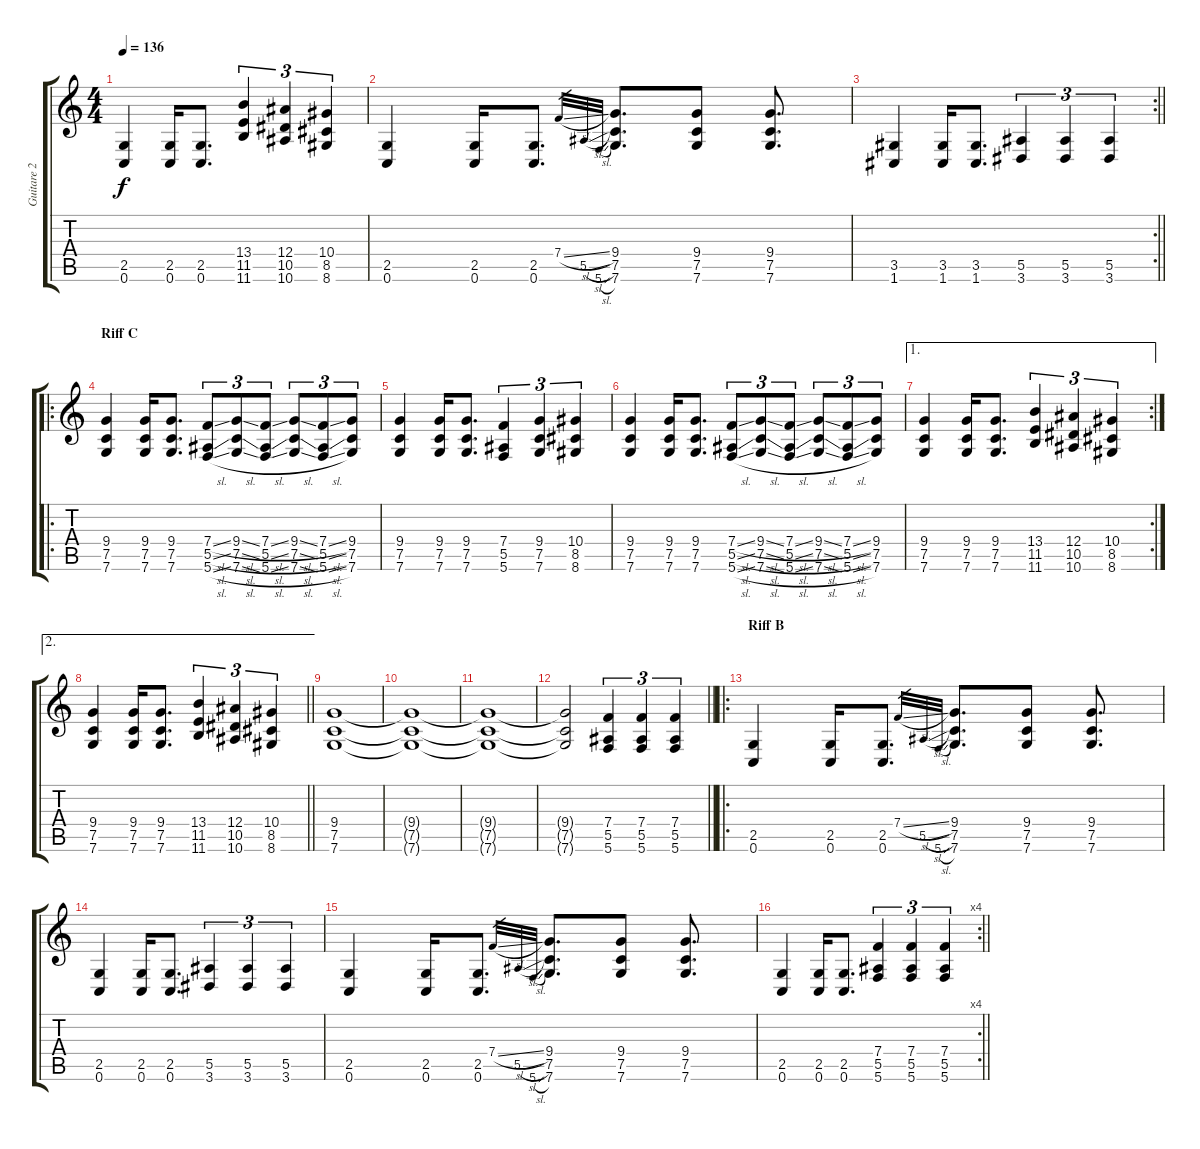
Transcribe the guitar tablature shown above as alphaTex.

\track ("Guitare 2" "Guitare 2") {instrument distortionguitar}
\staff {score tabs}
\tuning (C4 G3 Eb3 Bb2 F2 C2) {hide}
\ts (4 4)
\tempo 136
\clef g2
\ks c
(2.5 0.6).4{dy f} (2.5 0.6).16 (2.5 0.6).8{d} (13.4 11.5 11.6).4{tu (3 2)} (12.4 10.5 10.6).4{tu (3 2)} (10.4 8.5 8.6).4{tu (3 2)} |
(2.5 0.6).4 (2.5 0.6).16 (2.5 0.6).8{d} 7.4{sl}.32{gr} 5.5{sl}.32{gr} 5.6{sl}.32{gr} (9.4 7.5 7.6).8{d} (9.4 7.5 7.6).8 (9.4 7.5 7.6).8{d} |
\rc 2
\barLineRight lightlight
(3.5 1.6).4 (3.5 1.6).16 (3.5 1.6).8{d} (5.5 3.6).4{tu (3 2)} (5.5 3.6).4{tu (3 2)} (5.5 3.6).4{tu (3 2)} |
\ro
\section ("" "Riff C")
(9.4 7.5 7.6).4 (9.4 7.5 7.6).16 (9.4 7.5 7.6).8{d} (7.4{sl} 5.5{sl} 5.6{sl}).8{tu (3 2)} (9.4{sl} 7.5{sl} 7.6{sl}).8{tu (3 2)} (7.4{sl} 5.5{sl} 5.6{sl}).8{tu (3 2)} (9.4{sl} 7.5{sl} 7.6{sl}).8{tu (3 2)} (7.4{sl} 5.5{sl} 5.6{sl}).8{tu (3 2)} (9.4 7.5 7.6).8{tu (3 2)} |
(9.4 7.5 7.6).4 (9.4 7.5 7.6).16 (9.4 7.5 7.6).8{d} (7.4 5.5 5.6).4{tu (3 2)} (9.4 7.5 7.6).4{tu (3 2)} (10.4 8.5 8.6).4{tu (3 2)} |
(9.4 7.5 7.6).4 (9.4 7.5 7.6).16 (9.4 7.5 7.6).8{d} (7.4{sl} 5.5{sl} 5.6{sl}).8{tu (3 2)} (9.4{sl} 7.5{sl} 7.6{sl}).8{tu (3 2)} (7.4{sl} 5.5{sl} 5.6{sl}).8{tu (3 2)} (9.4{sl} 7.5{sl} 7.6{sl}).8{tu (3 2)} (7.4{sl} 5.5{sl} 5.6{sl}).8{tu (3 2)} (9.4 7.5 7.6).8{tu (3 2)} |
\ae 1
\rc 2
(9.4 7.5 7.6).4 (9.4 7.5 7.6).16 (9.4 7.5 7.6).8{d} (13.4 11.5 11.6).4{tu (3 2)} (12.4 10.5 10.6).4{tu (3 2)} (10.4 8.5 8.6).4{tu (3 2)} |
\ae 2
\barLineRight lightlight
(9.4 7.5 7.6).4 (9.4 7.5 7.6).16 (9.4 7.5 7.6).8{d} (13.4 11.5 11.6).4{tu (3 2)} (12.4 10.5 10.6).4{tu (3 2)} (10.4 8.5 8.6).4{tu (3 2)} |
(9.4 7.5 7.6).1 |
(9.4{t} 7.5{t} 7.6{t}).1 |
(9.4{t} 7.5{t} 7.6{t}).1 |
\barLineRight lightlight
(9.4{t} 7.5{t} 7.6{t}).2 (7.4 5.5 5.6).4{tu (3 2)} (7.4 5.5 5.6).4{tu (3 2)} (7.4 5.5 5.6).4{tu (3 2)} |
\ro
\section ("" "Riff B")
(2.5 0.6).4 (2.5 0.6).16 (2.5 0.6).8{d} 7.4{sl}.32{gr} 5.5{sl}.32{gr} 5.6{sl}.32{gr} (9.4 7.5 7.6).8{d} (9.4 7.5 7.6).8 (9.4 7.5 7.6).8{d} |
(2.5 0.6).4 (2.5 0.6).16 (2.5 0.6).8{d} (5.5 3.6).4{tu (3 2)} (5.5 3.6).4{tu (3 2)} (5.5 3.6).4{tu (3 2)} |
(2.5 0.6).4 (2.5 0.6).16 (2.5 0.6).8{d} 7.4{sl}.32{gr} 5.5{sl}.32{gr} 5.6{sl}.32{gr} (9.4 7.5 7.6).8{d} (9.4 7.5 7.6).8 (9.4 7.5 7.6).8{d} |
\rc 4
\barLineRight lightlight
(2.5 0.6).4 (2.5 0.6).16 (2.5 0.6).8{d} (7.4 5.5 5.6).4{tu (3 2)} (7.4 5.5 5.6).4{tu (3 2)} (7.4 5.5 5.6).4{tu (3 2)}
